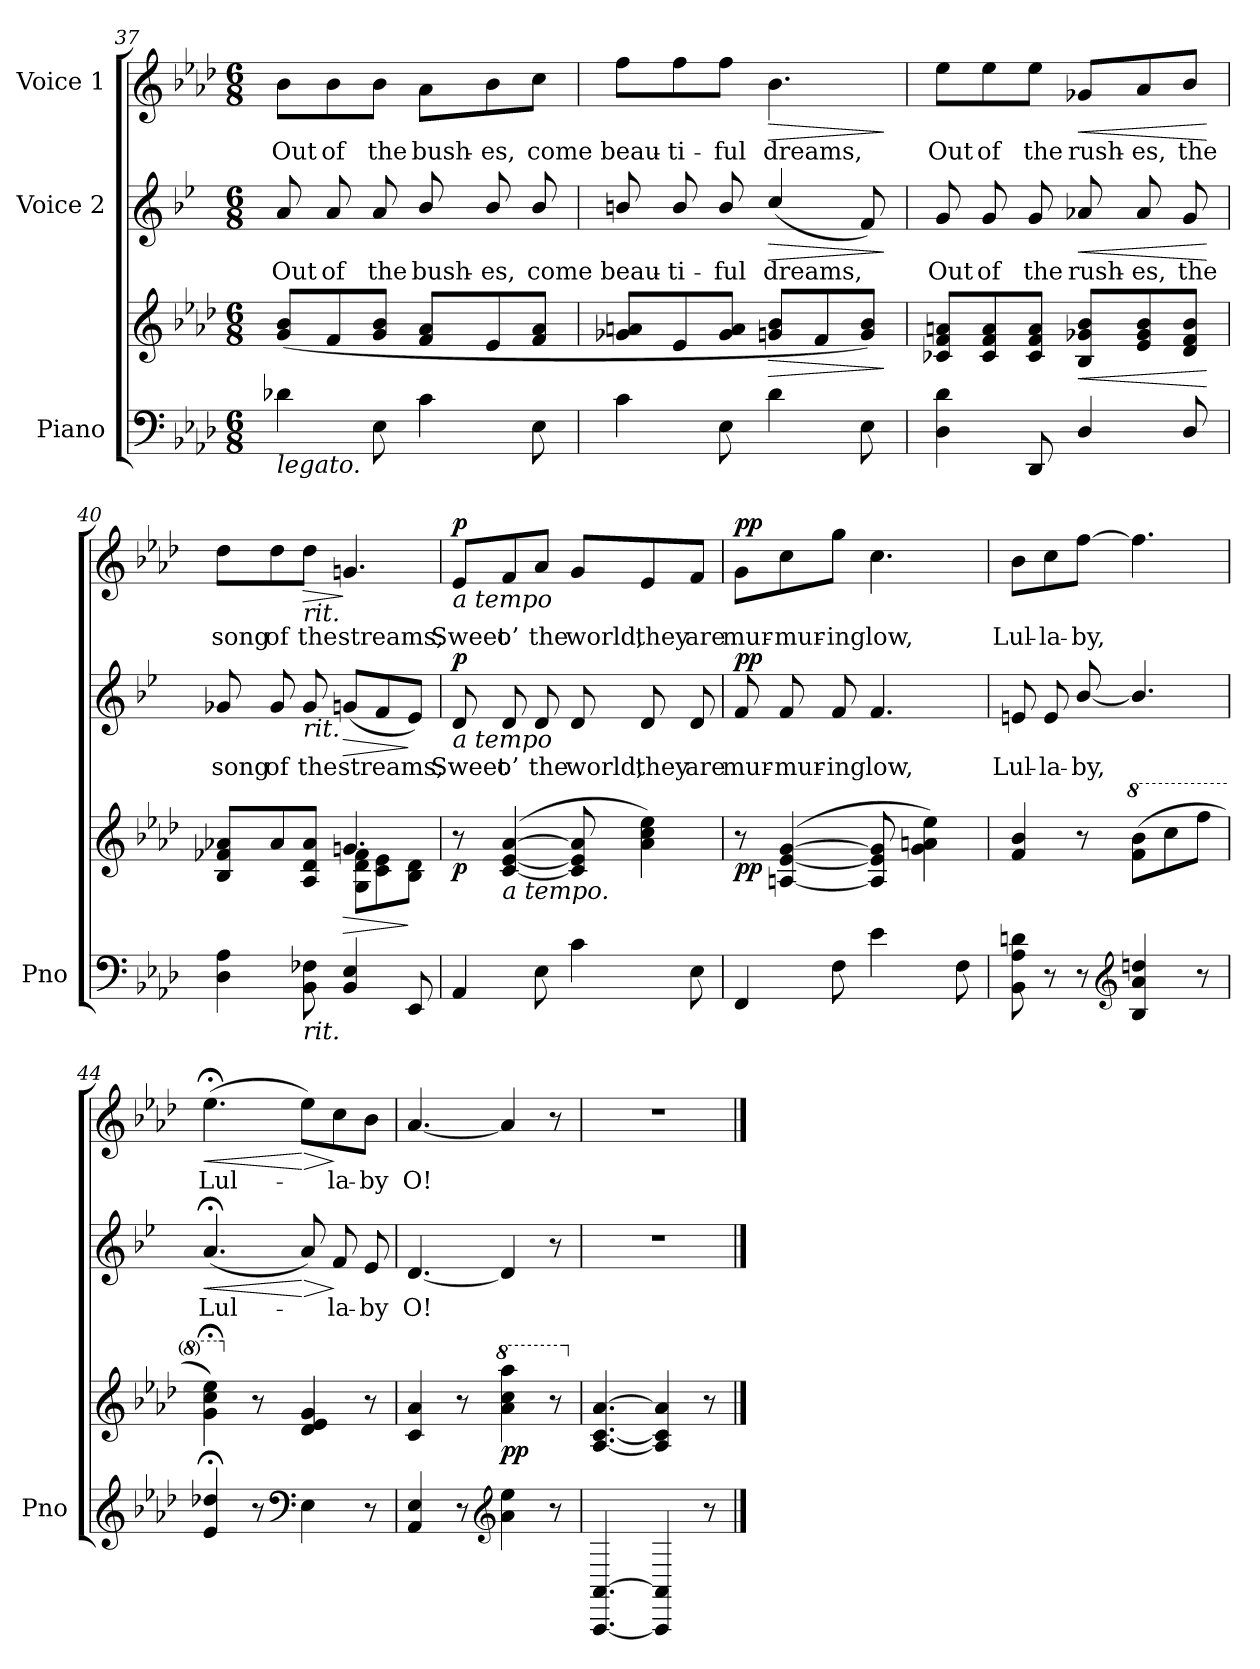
**kern	**kern	**dynam	**kern	**text	**dynam	**kern	**text	**dynam
*part3	*part3	*part3	*part2	*part2	*part2	*part1	*part1	*part1
*staff4	*staff3	*staff3/4	*staff2	*staff2	*staff2	*staff1	*staff1	*staff1
*I"Piano	*	*	*I"Voice 2	*	*	*I"Voice 1	*	*
*I'Pno	*	*	*	*	*	*	*	*
!!LO:PB:g=z
*clefF4	*clefG2	*	*clefG2	*	*	*clefG2	*	*
*	*	*	*ITrd1c2	*	*	*	*	*
*k[b-e-a-d-]	*k[b-e-a-d-]	*	*k[b-e-a-d-]	*	*	*k[b-e-a-d-]	*	*
*M6/8	*M6/8	*	*M6/8	*	*	*M6/8	*	*
=37	=37	=37	=37	=37	=37	=37	=37	=37
!LO:TX:b:i:t=legato.	!	!	!	!	!	!	!	!
!	!	!	!	!LO:LY:b	!	!	!LO:LY:b	!
4d-X\	(8g/ 8b-/L	.	8g/	Out	.	8b-\L	Out	.
!	!	!	!	!LO:LY:b	!	!	!LO:LY:b	!
.	8f/	.	8g/	of	.	8b-\	of	.
!	!	!	!	!LO:LY:b	!	!	!LO:LY:b	!
8E-\	8g/ 8b-/J	.	8g/	the	.	8b-\J	the	.
!	!	!	!	!LO:LY:b	!	!	!LO:LY:b	!
4c\	8f/ 8a-/L	.	8a-/	bush-	.	8a-\L	bush-	.
!	!	!	!	!LO:LY:b	!	!	!LO:LY:b	!
.	8e-/	.	8a-/	-es,	.	8b-\	-es,	.
!	!	!	!	!LO:LY:b	!	!	!LO:LY:b	!
8E-\	8f/ 8a-/J	.	8a-/	come	.	8cc\J	come	.
=38	=38	=38	=38	=38	=38	=38	=38	=38
!	!	!	!	!LO:LY:b	!	!	!LO:LY:b	!
4c\	8g-X/ 8an/L	.	8an/	beau-	.	8ff\L	beau-	.
!	!	!	!	!LO:LY:b	!	!	!LO:LY:b	!
.	8e-/	.	8a/	-ti-	.	8ff\	-ti-	.
!	!	!	!	!LO:LY:b	!	!	!LO:LY:b	!
8E-\	8g-/ 8a/J	.	8a/	-ful	.	8ff\J	-ful	.
!	!	!LO:HP:b	!	!LO:LY:b	!LO:HP:b	!	!LO:LY:b	!LO:HP:b
4d-\	8gn/ 8b-/L	>	(4b-/	dreams,	>	4.b-\	dreams,	>
.	8f/	.	.	.	.	.	.	.
8E-\	8g/ 8b-/J)	.	8e-/)	.	.	.	.	.
.	.	]	.	.	]	.	.	]
=39	=39	=39	=39	=39	=39	=39	=39	=39
!	!	!	!	!LO:LY:b	!	!	!LO:LY:b	!
4D-\ 4d-\	8c-X/ 8f/ 8an/L	.	8f/	Out	.	8ee-\L	Out	.
!	!	!	!	!LO:LY:b	!	!	!LO:LY:b	!
.	8c-/ 8f/ 8a/	.	8f/	of	.	8ee-\	of	.
!	!	!	!	!LO:LY:b	!	!	!LO:LY:b	!
8DD-/	8c-/ 8f/ 8a/J	.	8f/	the	.	8ee-\J	the	.
!	!	!LO:HP:b	!	!LO:LY:b	!LO:HP:b	!	!LO:LY:b	!LO:HP:b
4D-/	8B-/ 8g-X/ 8b-/L	<	8g-X/	rush-	<	8g-X/L	rush-	<
!	!	!	!	!LO:LY:b	!	!	!LO:LY:b	!
.	8e-/ 8g-/ 8b-/	.	8g-/	-es,	.	8a-/	-es,	.
!	!	!	!	!LO:LY:b	!	!	!LO:LY:b	!
8D-/	8d-/ 8f/ 8b-/J	.	8f/	the	.	8b-/J	the	.
.	.	[	.	.	[	.	.	[
!!LO:LB:g=z
=40	=40	=40	=40	=40	=40	=40	=40	=40
*	*^	*	*	*	*	*	*	*
!	!	!	!	!	!LO:LY:b	!	!	!LO:LY:b	!
4D-\ 4A-\	8B-/ 8f-X/ 8a-X/L	4.ryy	.	8f-X/	song	.	8dd-\L	song	.
!	!	!	!	!	!LO:LY:b	!	!	!LO:LY:b	!
.	8a-/	.	.	8f-/	of	.	8dd-\	of	.
!	!	!	!	!	!	!	!LO:TX:b:i:t=rit.	!	!
!	!	!	!	!LO:TX:b:i:t=rit.	!	!	!	!	!
!LO:TX:b:i:t=rit.	!	!	!	!	!	!	!	!	!
!	!	!	!	!	!LO:LY:b	!	!	!LO:LY:b	!LO:HP:b
8BB-\ 8F-X\	8A-/ 8d-/ 8a-/J	.	.	8f-/	the	.	8dd-\J	the	>
!	!	!	!LO:HP:b	!	!LO:LY:b	!LO:HP:b	!	!LO:LY:b	!
4BB-/ 4E-/	4.gn/	8G\ 8d-\ 8f-\L	>	(8fn/L	streams;	>	4.gn/	streams;	]
.	.	8c\ 8e-\	.	8e-/	.	.	.	.	.
8EE-/	.	8B-\ 8d-\J	]	8d-/J)	.	]	.	.	.
=41	=41	=41	=41	=41	=41	=41	=41	=41	=41
!	!	!	!	!	!	!	!LO:TX:b:i:t=a tempo	!	!
!	!	!	!	!LO:TX:b:i:t=a tempo	!	!	!	!	!
!	!	!	!LO:DY:b	!	!LO:LY:b	!LO:DY:a	!	!LO:LY:b	!LO:DY:a
*	*v	*v	*	*	*	*	*	*	*
4AA-/	8r	p	8c/	Sweet	p	8e-/L	Sweet	p
!	!LO:TX:b:i:t=a tempo.	!	!	!	!	!	!	!
!	!	!	!	!LO:LY:b	!	!	!LO:LY:b	!
.	([4c/ [4e-/ [4a-/	.	8c/	o’	.	8f/	o’	.
!	!	!	!	!LO:LY:b	!	!	!LO:LY:b	!
8E-\	.	.	8c/	the	.	8a-/J	the	.
!	!	!	!	!LO:LY:b	!	!	!LO:LY:b	!
4c\	8c/] 8e-/] 8a-/]	.	8c/	world,	.	8g/L	world,	.
!	!	!	!	!LO:LY:b	!	!	!LO:LY:b	!
.	4a-\ 4cc\ 4ee-\)	.	8c/	they	.	8e-/	they	.
!	!	!	!	!LO:LY:b	!	!	!LO:LY:b	!
8E-\	.	.	8c/	are	.	8f/J	are	.
=42	=42	=42	=42	=42	=42	=42	=42	=42
!	!	!LO:DY:b	!	!LO:LY:b	!LO:DY:a	!	!LO:LY:b	!LO:DY:a
4FF/	8r	pp	8e-/	mur-	pp	8g\L	mur-	pp
!	!	!	!	!LO:LY:b	!	!	!LO:LY:b	!
.	([4An/ [4e-/ [4g/	.	8e-/	-mur-	.	8cc\	-mur-	.
!	!	!	!	!LO:LY:b	!	!	!LO:LY:b	!
8F\	.	.	8e-/	-ing	.	8gg\J	-ing	.
!	!	!	!	!LO:LY:b	!	!	!LO:LY:b	!
4e-\	8A/] 8e-/] 8g/]	.	4.e-/	low,	.	4.cc\	low,	.
.	4g\ 4an\ 4ee-\)	.	.	.	.	.	.	.
8F\	.	.	.	.	.	.	.	.
!!LO:LB:g=z
=43	=43	=43	=43	=43	=43	=43	=43	=43
!	!	!	!	!LO:LY:b	!	!	!LO:LY:b	!
8BB-\ 8A-\ 8dn\	4f/ 4b-/	.	8dn/	Lul-	.	8b-\L	Lul-	.
!	!	!	!	!LO:LY:b	!	!	!LO:LY:b	!
8r	.	.	8d/	-la-	.	8cc\	-la-	.
!	!	!	!	!LO:LY:b	!	!	!LO:LY:b	!
8r	8r	.	[8a-/	-by,	.	[8ff\J	-by,	.
*clefG2	*	*	*	*	*	*	*	*
*	*8va	*	*	*	*	*	*	*
4B-/ 4a-/ 4ddn/	(8ff\ 8bb-\L	.	4.a-/]	.	.	4.ff\]	.	.
.	8ccc\	.	.	.	.	.	.	.
8r	8fff\J	.	.	.	.	.	.	.
=44	=44	=44	=44	=44	=44	=44	=44	=44
!	!	!	!	!LO:LY:b	!LO:HP:b	!	!LO:LY:b	!LO:HP:b
4e-/; 4dd-X/;	4gg\;< 4ccc\;< 4eee-\;<)	.	(4.g;</	Lul-	<	(4.ee-;<\	Lul-	<
*	*X8va	*	*	*	*	*	*	*
8r	8r	.	.	.	.	.	.	.
*clefF4	*	*	*	*	*	*	*	*
!	!	!	!	!	!LO:HP:n=1:b	!	!	!LO:HP:n=1:b
4E-\	4d-/ 4e-/ 4g/	.	8g/)	.	[ >	8ee-\L)	.	[ >
!	!	!	!	!LO:LY:b	!	!	!LO:LY:b	!
.	.	.	8e-/	-la-	]	8cc\	-la-	]
!	!	!	!	!LO:LY:b	!	!	!LO:LY:b	!
8r	8r	.	8d-/	-by	.	8b-\J	-by	.
=45	=45	=45	=45	=45	=45	=45	=45	=45
!	!	!	!	!LO:LY:b	!	!	!LO:LY:b	!
4AA-/ 4E-/	4c/ 4a-/	.	[4.c/	O!	.	[4.a-/	O!	.
8r	8r	.	.	.	.	.	.	.
*clefG2	*	*	*	*	*	*	*	*
*	*8va	*	*	*	*	*	*	*
!	!	!LO:DY:b	!	!	!	!	!	!
4a-\ 4ee-\	4aa-\ 4ccc\ 4aaa-\	pp	4c/]	.	.	4a-/]	.	.
8r	8r	.	8r	.	.	8r	.	.
=46	=46	=46	=46	=46	=46	=46	=46	=46
*	*X8va	*	*	*	*	*	*	*
[4.AAA-/ [4.AA-/	[4.A-/ [4.c/ [4.a-/	.	2.r	.	.	2.r	.	.
4AAA-/] 4AA-/]	4A-/] 4c/] 4a-/]	.	.	.	.	.	.	.
8r	8r	.	.	.	.	.	.	.
==	==	==	==	==	==	==	==	==
*-	*-	*-	*-	*-	*-	*-	*-	*-
